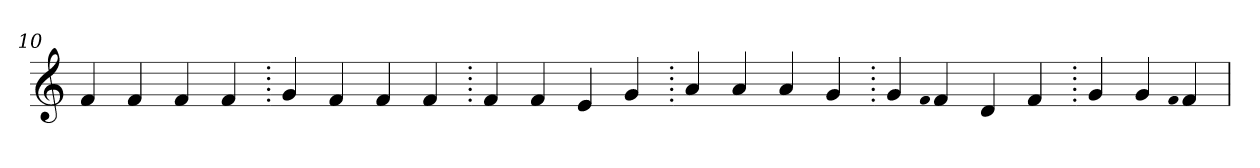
**kern
*part1
*staff1
*clefG2
=10.
4f
4f
4f
4f
=20.
4g
4f
4f
4f
=30.
4f
4f
4e
4g
=40.
4a
4a
4a
4g
=50.
4g
qqf
4f
4d
4f
=60.
4g
4g
qqf
4f
=
*-
